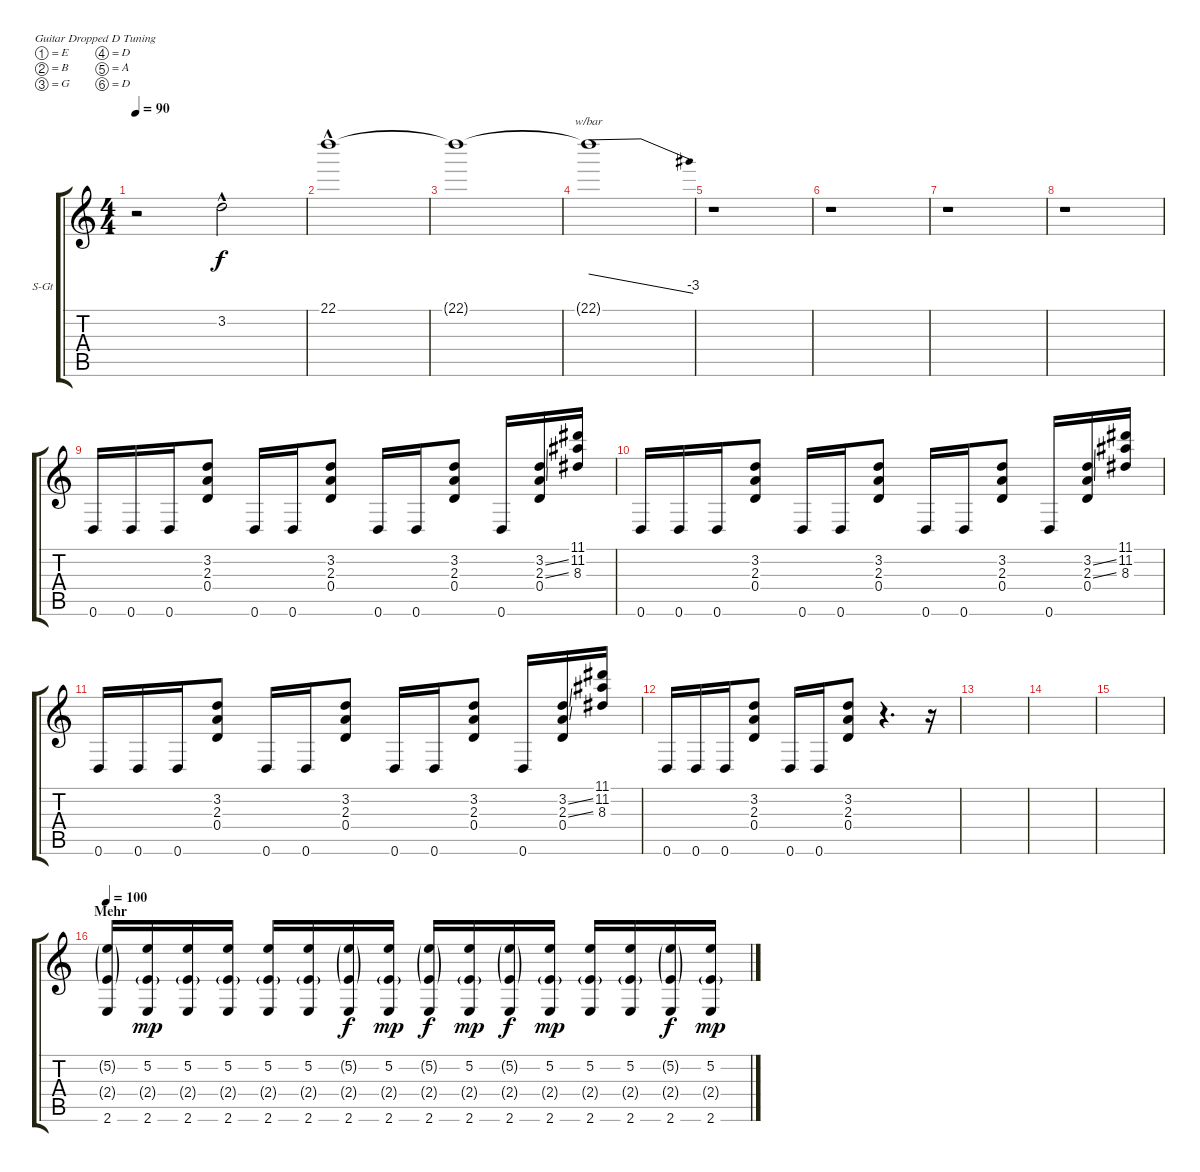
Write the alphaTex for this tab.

\bracketExtendMode groupsimilarinstruments
\firstSystemTrackNameOrientation horizontal
\otherSystemsTrackNameOrientation horizontal
\track ("Keyboard (Christian)" "S-Gt") {instrument lead2sawtooth}
\staff {score tabs}
\tuning (E4 B3 G3 D3 A2 D2)
\displaytranspose 12
\ts (4 4)
\tempo 90
\clef g2
\ks c
r.2{dy f} 3.2{hac}.2 |
22.1{hac}.1 |
22.1{t}.1 |
22.1{t}.1{tbe (dive default 0 0 60 -12)} |
r.1 |
r.1 |
r.1 |
r.1 |
0.6.16 0.6.16 0.6.16 (3.2 2.3 0.4).8 0.6.16 0.6.16 (3.2 2.3 0.4).8 0.6.16 0.6.16 (3.2 2.3 0.4).8 0.6.16 (3.2{ss} 2.3{ss} 0.4).16 (11.1 11.2 8.3).16 |
0.6.16 0.6.16 0.6.16 (3.2 2.3 0.4).8 0.6.16 0.6.16 (3.2 2.3 0.4).8 0.6.16 0.6.16 (3.2 2.3 0.4).8 0.6.16 (3.2{ss} 2.3{ss} 0.4).16 (11.1 11.2 8.3).16 |
0.6.16 0.6.16 0.6.16 (3.2 2.3 0.4).8 0.6.16 0.6.16 (3.2 2.3 0.4).8 0.6.16 0.6.16 (3.2 2.3 0.4).8 0.6.16 (3.2{ss} 2.3{ss} 0.4).16 (11.1 11.2 8.3).16 |
0.6.16 0.6.16 0.6.16 (3.2 2.3 0.4).8 0.6.16 0.6.16 (3.2 2.3 0.4).8 r.4{d} r.16 |
|
|
|
\section ("" "Mehr")
\tempo 100
(5.2{g} 2.4{g} 2.6).16 (5.2 2.4{g} 2.6).16{dy mp} (5.2 2.4{g} 2.6).16 (5.2 2.4{g} 2.6).16 (5.2 2.4{g} 2.6).16 (5.2 2.4{g} 2.6).16 (5.2{g} 2.4{g} 2.6).16{dy f} (5.2 2.4{g} 2.6).16{dy mp} (5.2{g} 2.4{g} 2.6).16{dy f} (5.2 2.4{g} 2.6).16{dy mp} (5.2{g} 2.4{g} 2.6).16{dy f} (5.2 2.4{g} 2.6).16{dy mp} (5.2 2.4{g} 2.6).16 (5.2 2.4{g} 2.6).16 (5.2{g} 2.4{g} 2.6).16{dy f} (5.2 2.4{g} 2.6).16{dy mp}
